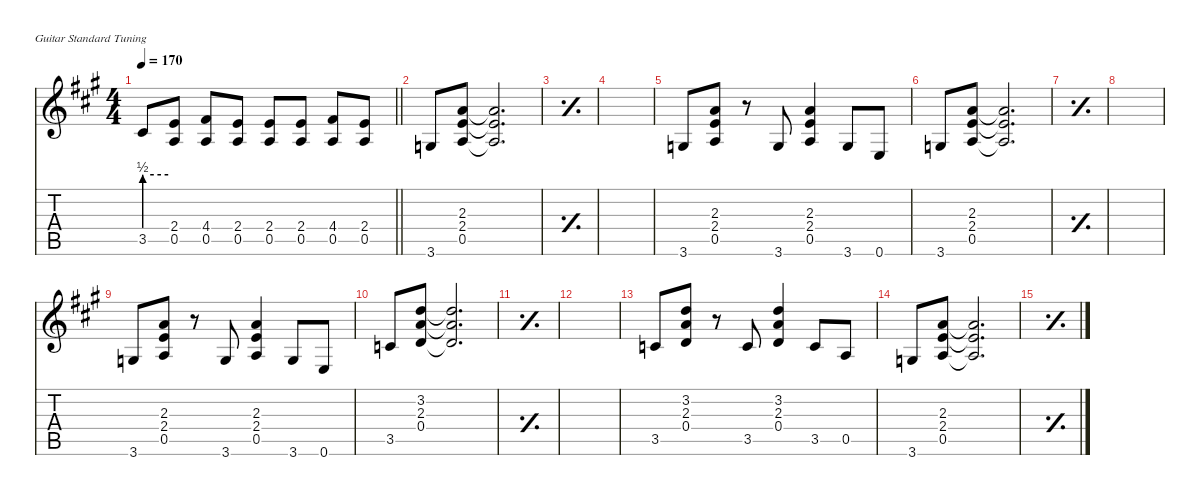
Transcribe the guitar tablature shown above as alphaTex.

\defaultSystemsLayout 4
\hideDynamics
\bracketExtendMode nobrackets
\singleTrackTrackNamePolicy hidden
\multiTrackTrackNamePolicy hidden
\firstSystemTrackNameMode fullname
\firstSystemTrackNameOrientation horizontal
\otherSystemsTrackNameOrientation horizontal
\track ("Guitar 1" "dist.guit.") {defaultSystemsLayout 8 mute instrument distortionguitar}
\staff {score tabs}
\tuning (E4 B3 G3 D3 A2 E2)
\ts (4 4)
\tempo 170
\clef g2
\barLineRight lightlight
\ks a
3.5{be (hold 0 2 15 2) t}.8{dy f beam Up} (2.4{acc forcenatural} 0.5{acc forcenatural}).8{beam Up} (4.4{acc #} 0.5{acc forcenatural}).8{beam Up} (2.4{acc forcenatural} 0.5{acc forcenatural}).8{beam Up} (2.4{acc forcenatural} 0.5{acc forcenatural}).8{beam Up} (2.4{acc forcenatural} 0.5{acc forcenatural}).8{beam Up} (4.4{acc #} 0.5{acc forcenatural}).8{beam Up} (2.4{acc forcenatural} 0.5{acc forcenatural}).8{beam Up} |
3.6{acc forcenatural}.8{beam Up} (2.3{acc forcenatural} 2.4{acc forcenatural} 0.5{acc forcenatural}).8{beam Up} (2.3{t acc forcenatural} 2.4{t acc forcenatural} 0.5{t acc forcenatural}).2{d beam Up} |
\simile simple
|
|
\simile none
3.6{acc forcenatural}.8{beam Up} (2.3{acc forcenatural} 2.4{acc forcenatural} 0.5{acc forcenatural}).8{beam Up} r.8{beam Up} 3.6{acc forcenatural}.8{beam Up} (2.3{acc forcenatural} 2.4{acc forcenatural} 0.5{acc forcenatural}).4{beam Up} 3.6{acc forcenatural}.8{beam Up} 0.6{acc forcenatural}.8{beam Up} |
3.6{acc forcenatural}.8{beam Up} (2.3{acc forcenatural} 2.4{acc forcenatural} 0.5{acc forcenatural}).8{beam Up} (2.3{t acc forcenatural} 2.4{t acc forcenatural} 0.5{t acc forcenatural}).2{d beam Up} |
\simile simple
|
|
\simile none
3.6{acc forcenatural}.8{beam Up} (2.3{acc forcenatural} 2.4{acc forcenatural} 0.5{acc forcenatural}).8{beam Up} r.8{beam Up} 3.6{acc forcenatural}.8{beam Up} (2.3{acc forcenatural} 2.4{acc forcenatural} 0.5{acc forcenatural}).4{beam Up} 3.6{acc forcenatural}.8{beam Up} 0.6{acc forcenatural}.8{beam Up} |
3.5{acc forcenatural}.8{beam Up} (3.2{acc forcenatural} 2.3{acc forcenatural} 0.4{acc forcenatural}).8{beam Up} (3.2{t acc forcenatural} 2.3{t acc forcenatural} 0.4{t acc forcenatural}).2{d beam Up} |
\simile simple
|
|
\simile none
3.5{acc forcenatural}.8{beam Up} (3.2{acc forcenatural} 2.3{acc forcenatural} 0.4{acc forcenatural}).8{beam Up} r.8{beam Up} 3.5{acc forcenatural}.8{beam Up} (3.2{acc forcenatural} 2.3{acc forcenatural} 0.4{acc forcenatural}).4{beam Up} 3.5{acc forcenatural}.8{beam Up} 0.5{acc forcenatural}.8{beam Up} |
3.6{acc forcenatural}.8{beam Up} (2.3{acc forcenatural} 2.4{acc forcenatural} 0.5{acc forcenatural}).8{beam Up} (2.3{t acc forcenatural} 2.4{t acc forcenatural} 0.5{t acc forcenatural}).2{d beam Up} |
\simile simple
